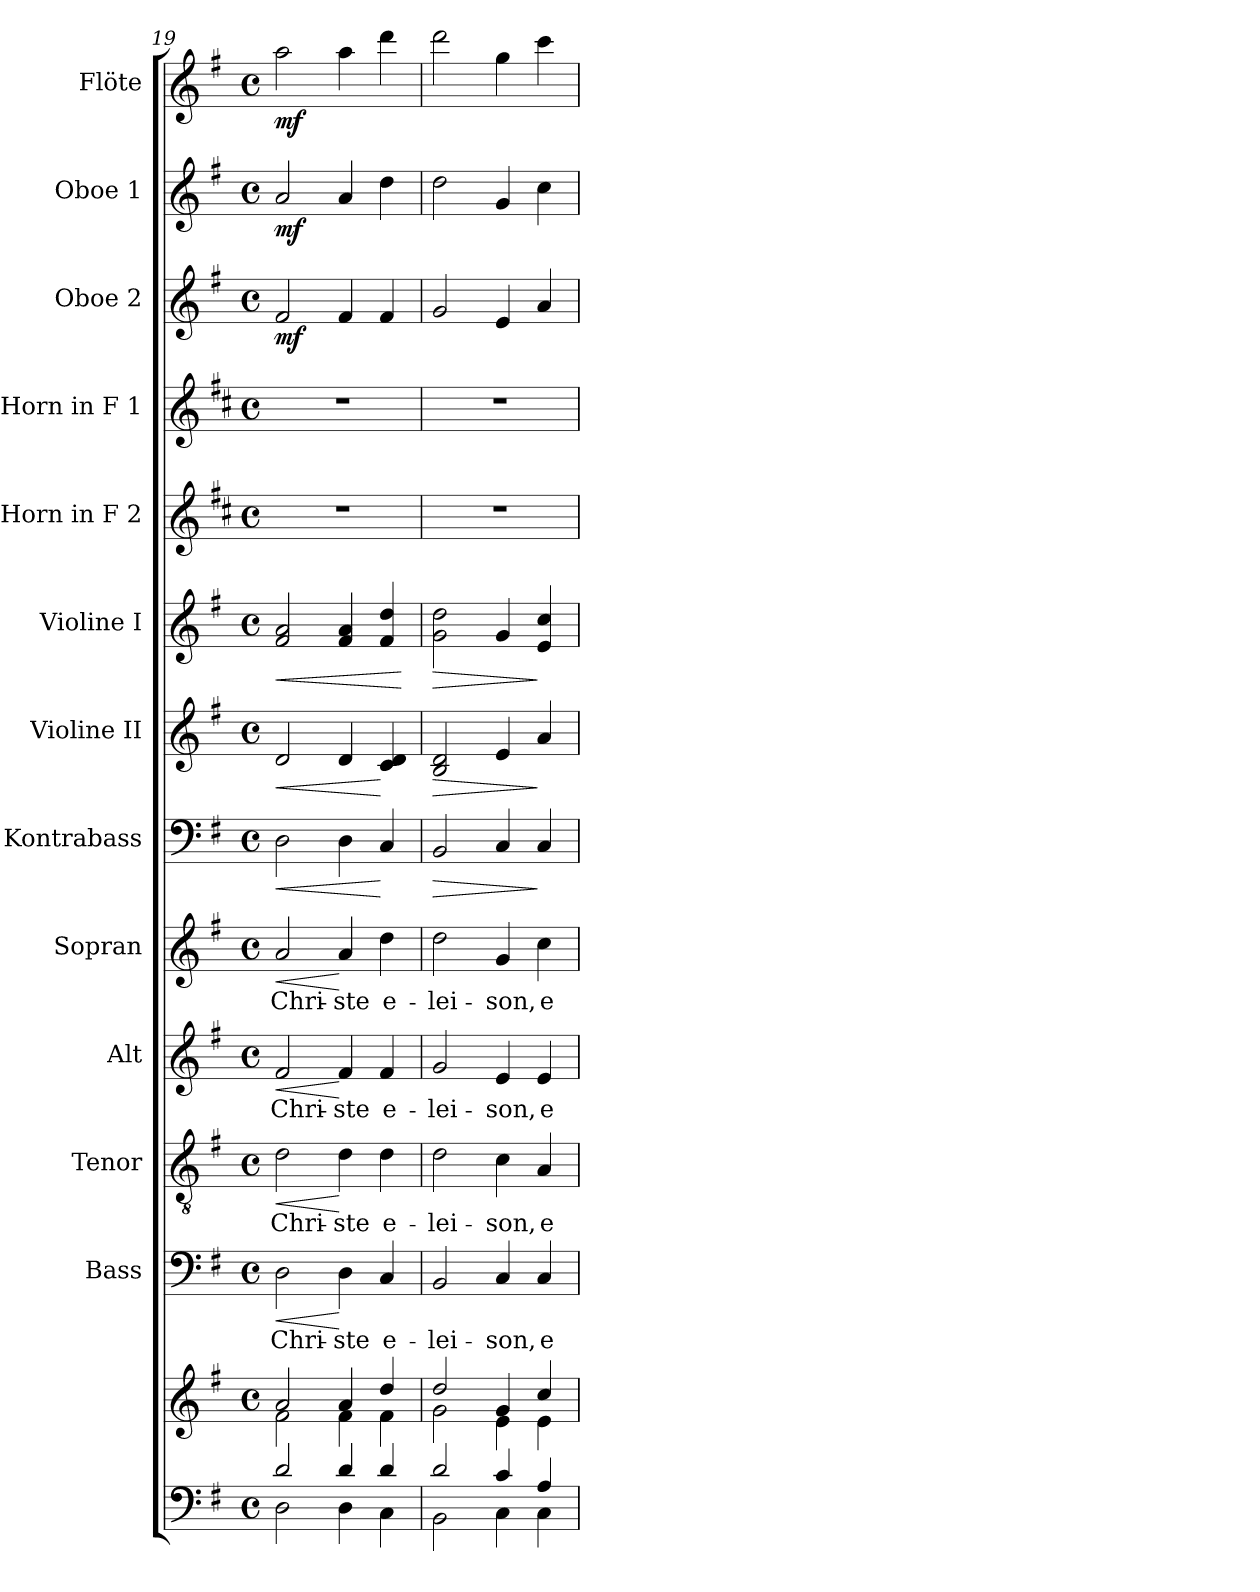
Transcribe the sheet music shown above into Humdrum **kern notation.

**kern	**kern	**kern	**text	**dynam	**kern	**text	**dynam	**kern	**text	**dynam	**kern	**text	**dynam	**kern	**dynam	**kern	**dynam	**kern	**dynam	**kern	**kern	**kern	**dynam	**kern	**dynam	**kern	**dynam
*part13	*part13	*part12	*part12	*part12	*part11	*part11	*part11	*part10	*part10	*part10	*part9	*part9	*part9	*part8	*part8	*part7	*part7	*part6	*part6	*part5	*part4	*part3	*part3	*part2	*part2	*part1	*part1
*staff14	*staff13	*staff12	*staff12	*staff12	*staff11	*staff11	*staff11	*staff10	*staff10	*staff10	*staff9	*staff9	*staff9	*staff8	*staff8	*staff7	*staff7	*staff6	*staff6	*staff5	*staff4	*staff3	*staff3	*staff2	*staff2	*staff1	*staff1
*	*	*I"Bass	*	*	*I"Tenor	*	*	*I"Alt	*	*	*I"Sopran	*	*	*I"Kontrabass	*	*I"Violine II	*	*I"Violine I	*	*I"Horn in F 2	*I"Horn in F 1	*I"Oboe 2	*	*I"Oboe 1	*	*I"Flöte	*
*	*	*I'B.	*	*	*I'T.	*	*	*I'A.	*	*	*I'S.	*	*	*I'Kb.	*	*I'Vl. II	*	*I'Vl. I	*	*	*	*I'Ob. 2	*	*I'Ob. 1	*	*I'Fl.	*
*clefF4	*clefG2	*clefF4	*	*	*clefGv2	*	*	*clefG2	*	*	*clefG2	*	*	*clefF4	*	*clefG2	*	*clefG2	*	*clefG2	*clefG2	*clefG2	*	*clefG2	*	*clefG2	*
*	*	*	*	*	*	*	*	*	*	*	*	*	*	*ITrd7c12	*	*	*	*	*	*ITrd4c7	*ITrd4c7	*	*	*	*	*	*
*k[f#]	*k[f#]	*k[f#]	*	*	*k[f#]	*	*	*k[f#]	*	*	*k[f#]	*	*	*k[f#]	*	*k[f#]	*	*k[f#]	*	*k[f#]	*k[f#]	*k[f#]	*	*k[f#]	*	*k[f#]	*
*G:	*G:	*G:	*	*	*G:	*	*	*G:	*	*	*G:	*	*	*G:	*	*G:	*	*G:	*	*G:	*G:	*G:	*	*G:	*	*G:	*
*M4/4	*M4/4	*M4/4	*	*	*M4/4	*	*	*M4/4	*	*	*M4/4	*	*	*M4/4	*	*M4/4	*	*M4/4	*	*M4/4	*M4/4	*M4/4	*	*M4/4	*	*M4/4	*
*met(c)	*met(c)	*met(c)	*	*	*met(c)	*	*	*met(c)	*	*	*met(c)	*	*	*met(c)	*	*met(c)	*	*met(c)	*	*met(c)	*met(c)	*met(c)	*	*met(c)	*	*met(c)	*
=19	=19	=19	=19	=19	=19	=19	=19	=19	=19	=19	=19	=19	=19	=19	=19	=19	=19	=19	=19	=19	=19	=19	=19	=19	=19	=19	=19
*^	*^	*	*	*	*	*	*	*	*	*	*	*	*	*	*	*	*	*	*	*	*	*	*	*	*	*	*
!	!	!	!	!	!LO:LY:b	!LO:HP:b	!	!LO:LY:b	!LO:HP:b	!	!LO:LY:b	!LO:HP:b	!	!LO:LY:b	!LO:HP:b	!	!LO:HP:b	!	!LO:HP:b	!	!LO:HP:b	!	!	!	!LO:DY:b	!	!LO:DY:b	!	!LO:DY:b
2d/	2D\	2a/	2f#\	2D\	Chri-	<	2d\	Chri-	<	2f#/	Chri-	<	2a/	Chri-	<	2DD\	<	2d/	<	2f#/ 2a/	<	1r	1r	2f#/	mf	2a/	mf	2aa\	mf
!	!	!	!	!	!LO:LY:b	!	!	!LO:LY:b	!	!	!LO:LY:b	!	!	!LO:LY:b	!	!	!	!	!	!	!	!	!	!	!	!	!	!	!
4d/	4D\	4a/	4f#\	4D\	-ste	[	4d\	-ste	[	4f#/	-ste	[	4a/	-ste	[	4DD\	.	4d/	.	4f#/ 4a/	.	.	.	4f#/	.	4a/	.	4aa\	.
!	!	!	!	!	!LO:LY:b	!	!	!LO:LY:b	!	!	!LO:LY:b	!	!	!LO:LY:b	!	!	!	!	!	!	!	!	!	!	!	!	!	!	!
4d/	4C\	4dd/	4f#\	4C/	e-	.	4d\	e-	.	4f#/	e-	.	4dd\	e-	.	4CC/	[	4c/ 4d/	[	4f#/ 4dd/	.	.	.	4f#/	.	4dd\	.	4ddd\	.
*v	*v	*	*	*	*	*	*	*	*	*	*	*	*	*	*	*	*	*	*	*	*	*	*	*	*	*	*	*	*
*	*v	*v	*	*	*	*	*	*	*	*	*	*	*	*	*	*	*	*	*	*	*	*	*	*	*	*	*	*
.	.	.	.	.	.	.	.	.	.	.	.	.	.	.	.	.	.	.	[	.	.	.	.	.	.	.	.
=20	=20	=20	=20	=20	=20	=20	=20	=20	=20	=20	=20	=20	=20	=20	=20	=20	=20	=20	=20	=20	=20	=20	=20	=20	=20	=20	=20
*^	*^	*	*	*	*	*	*	*	*	*	*	*	*	*	*	*	*	*	*	*	*	*	*	*	*	*	*
!	!	!	!	!	!LO:LY:b	!	!	!LO:LY:b	!	!	!LO:LY:b	!	!	!LO:LY:b	!	!	!LO:HP:b	!	!LO:HP:b	!	!LO:HP:b	!	!	!	!	!	!	!	!
2d/	2BB\	2dd/	2g\	2BB/	-lei-	.	2d\	-lei-	.	2g/	-lei-	.	2dd\	-lei-	.	2BBB/	>	2B/ 2d/	>	2g\ 2dd\	>	1r	1r	2g/	.	2dd\	.	2ddd\	.
!	!	!	!	!	!LO:LY:b	!	!	!LO:LY:b	!	!	!LO:LY:b	!	!	!LO:LY:b	!	!	!	!	!	!	!	!	!	!	!	!	!	!	!
4c/	4C\	4g/	4e\	4C/	-son,	.	4c\	-son,	.	4e/	-son,	.	4g/	-son,	.	4CC/	.	4e/	.	4g/	.	.	.	4e/	.	4g/	.	4gg\	.
!	!	!	!	!	!LO:LY:b	!	!	!LO:LY:b	!	!	!LO:LY:b	!	!	!LO:LY:b	!	!	!	!	!	!	!	!	!	!	!	!	!	!	!
4A/	4C\	4cc/	4e\	4C/	e-	.	4A/	e-	.	4e/	e-	.	4cc\	e-	.	4CC/	]	4a/	]	4e/ 4cc/	]	.	.	4a/	.	4cc\	.	4ccc\	.
*v	*v	*	*	*	*	*	*	*	*	*	*	*	*	*	*	*	*	*	*	*	*	*	*	*	*	*	*	*	*
*	*v	*v	*	*	*	*	*	*	*	*	*	*	*	*	*	*	*	*	*	*	*	*	*	*	*	*	*	*
=	=	=	=	=	=	=	=	=	=	=	=	=	=	=	=	=	=	=	=	=	=	=	=	=	=	=	=
*-	*-	*-	*-	*-	*-	*-	*-	*-	*-	*-	*-	*-	*-	*-	*-	*-	*-	*-	*-	*-	*-	*-	*-	*-	*-	*-	*-
